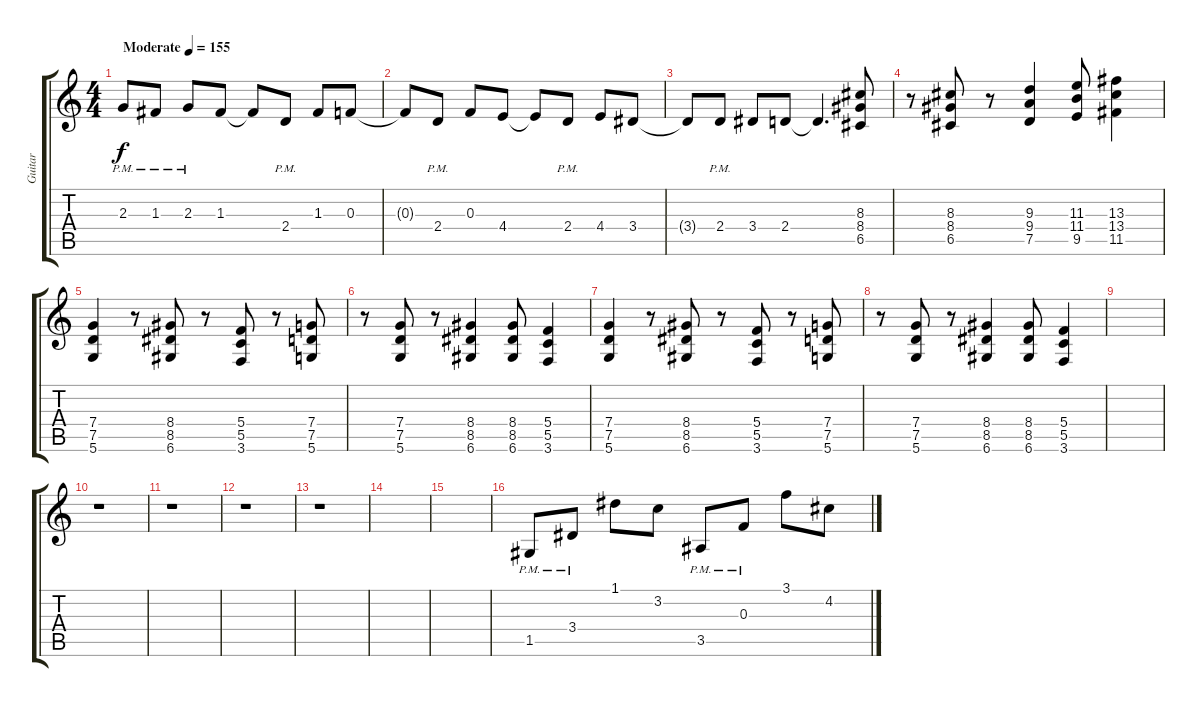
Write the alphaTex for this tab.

\track ("Guitar" "Guitar") {instrument distortionguitar}
\staff {score tabs}
\tuning (D4 A3 F3 C3 G2 D2) {hide}
\ts (4 4)
\tempo (155 "Moderate")
\clef g2
\ks c
2.3{pm}.8{dy f instrument distortionguitar} 1.3{pm}.8 2.3{pm}.8 1.3.8 1.3{t}.8 2.4{pm}.8 1.3.8 0.3.8 |
0.3{t}.8 2.4{pm}.8 0.3.8 4.4.8 4.4{t}.8 2.4{pm}.8 4.4.8 3.4.8 |
3.4{t}.8 2.4{pm}.8 3.4.8 2.4.8 2.4{t}.4{d} (8.3 8.4 6.5).8 |
r.8 (8.3 8.4 6.5).8 r.8 (9.3 9.4 7.5).4 (11.3 11.4 9.5).8 (13.3 13.4 11.5).4 |
(7.4 7.5 5.6).4 r.8 (8.4 8.5 6.6).8 r.8 (5.4 5.5 3.6).8 r.8 (7.4 7.5 5.6).8 |
r.8 (7.4 7.5 5.6).8 r.8 (8.4 8.5 6.6).4 (8.4 8.5 6.6).8 (5.4 5.5 3.6).4 |
(7.4 7.5 5.6).4 r.8 (8.4 8.5 6.6).8 r.8 (5.4 5.5 3.6).8 r.8 (7.4 7.5 5.6).8 |
r.8 (7.4 7.5 5.6).8 r.8 (8.4 8.5 6.6).4 (8.4 8.5 6.6).8 (5.4 5.5 3.6).4 |
|
r.1 |
r.1 |
r.1 |
r.1 |
|
|
1.5{pm}.8 3.4{pm}.8 1.1.8 3.2.8 3.5{pm}.8 0.3{pm}.8 3.1.8 4.2.8
